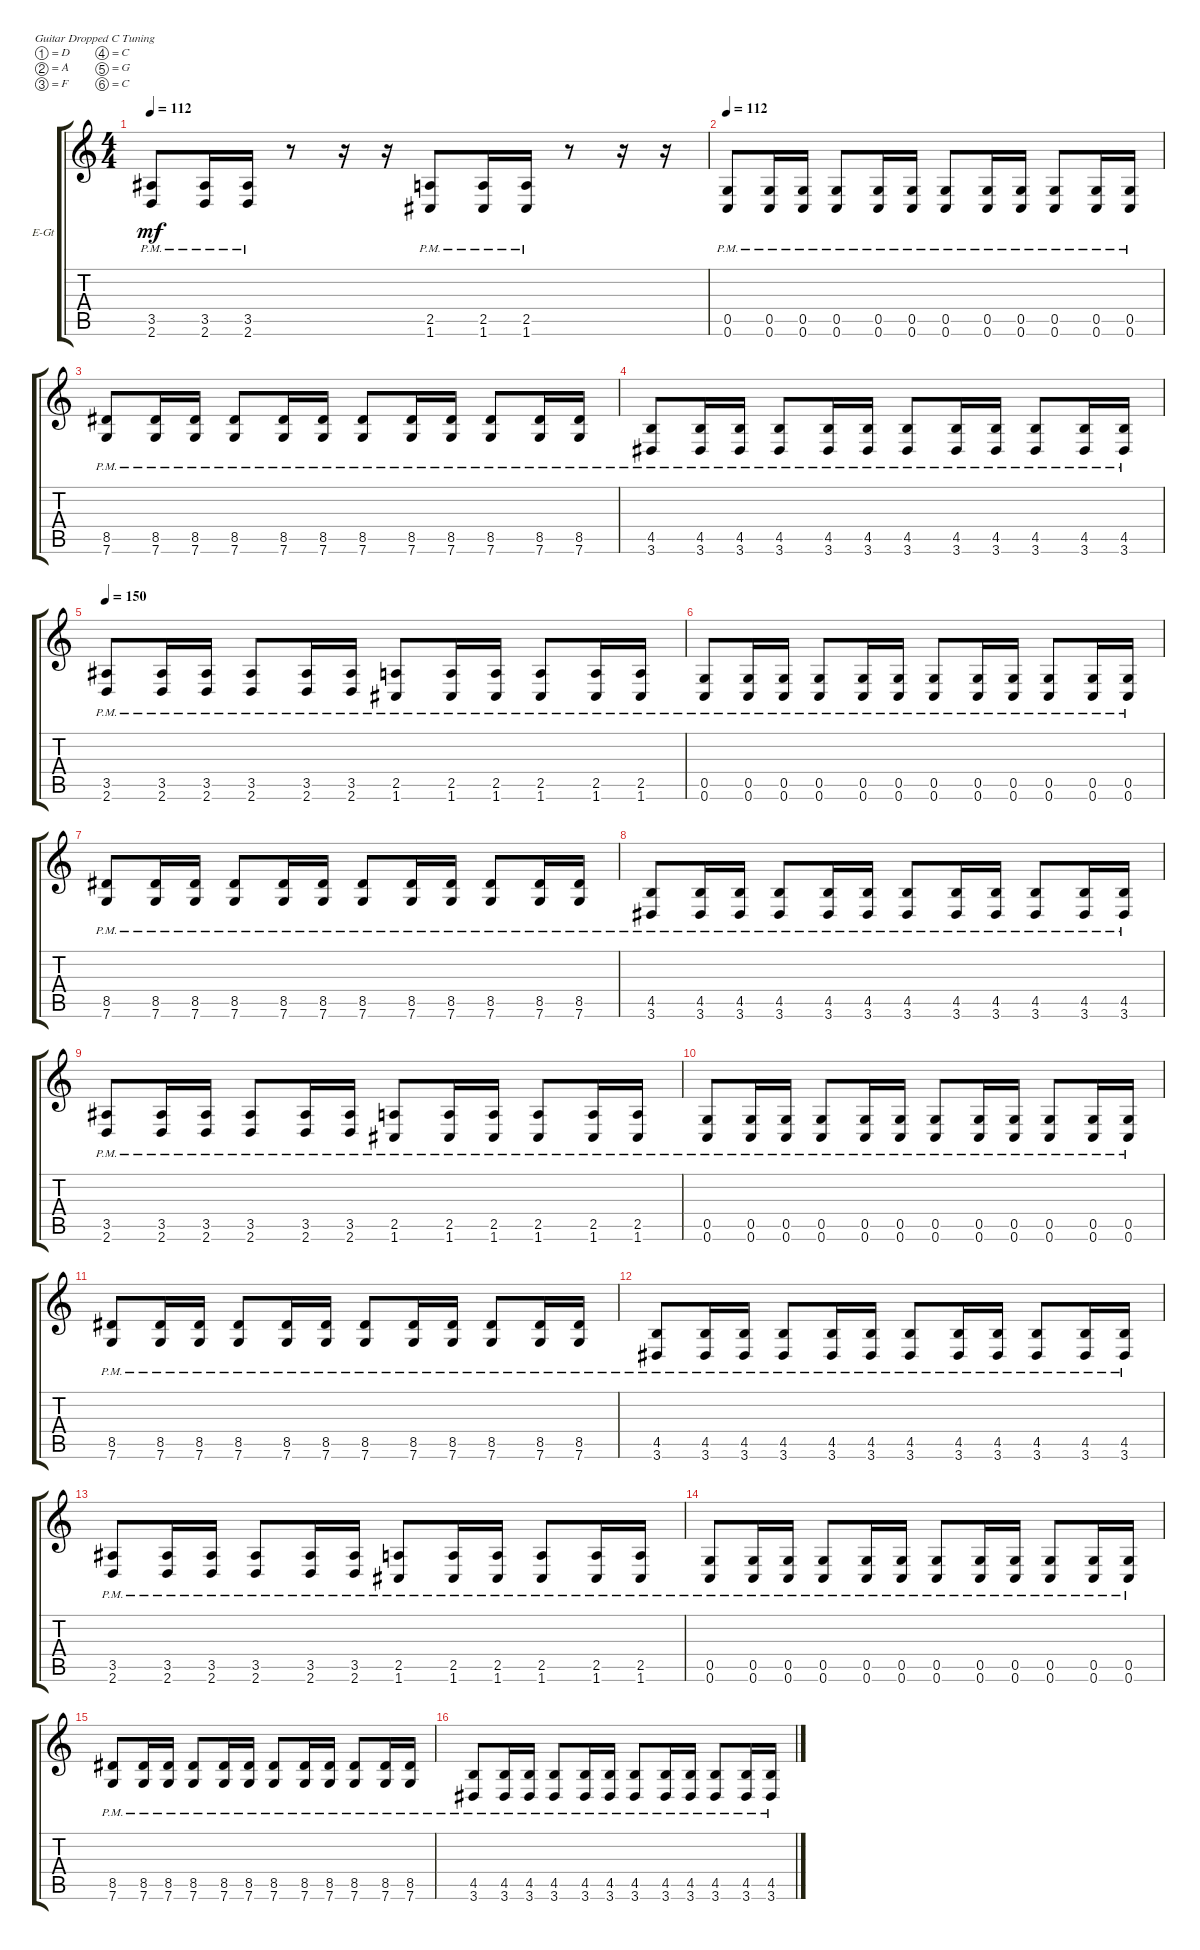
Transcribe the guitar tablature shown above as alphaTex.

\bracketExtendMode groupsimilarinstruments
\firstSystemTrackNameOrientation horizontal
\otherSystemsTrackNameOrientation horizontal
\track ("Lead" "E-Gt") {instrument distortionguitar}
\staff {score tabs}
\tuning (D4 A3 F3 C3 G2 C2)
\ts (4 4)
\tempo 112
\clef g2
\ks c
(3.5{pm} 2.6{pm}).8{dy mf} (3.5{pm} 2.6{pm}).16 (3.5{pm} 2.6{pm}).16 r.8 r.16 r.16 (2.5{pm} 1.6{pm}).8 (2.5{pm} 1.6{pm}).16 (2.5{pm} 1.6{pm}).16 r.8 r.16 r.16 |
\tempo 112
(0.5{pm} 0.6{pm}).8 (0.5{pm} 0.6{pm}).16 (0.5{pm} 0.6{pm}).16 (0.5{pm} 0.6{pm}).8 (0.5{pm} 0.6{pm}).16 (0.5{pm} 0.6{pm}).16 (0.5{pm} 0.6{pm}).8 (0.5{pm} 0.6{pm}).16 (0.5{pm} 0.6{pm}).16 (0.5{pm} 0.6{pm}).8 (0.5{pm} 0.6{pm}).16 (0.5{pm} 0.6{pm}).16 |
(8.5{pm} 7.6{pm}).8 (8.5{pm} 7.6{pm}).16 (8.5{pm} 7.6{pm}).16 (8.5{pm} 7.6{pm}).8 (8.5{pm} 7.6{pm}).16 (8.5{pm} 7.6{pm}).16 (8.5{pm} 7.6{pm}).8 (8.5{pm} 7.6{pm}).16 (8.5{pm} 7.6{pm}).16 (8.5{pm} 7.6{pm}).8 (8.5{pm} 7.6{pm}).16 (8.5{pm} 7.6{pm}).16 |
(4.5{pm} 3.6{pm}).8 (4.5{pm} 3.6{pm}).16 (4.5{pm} 3.6{pm}).16 (4.5{pm} 3.6{pm}).8 (4.5{pm} 3.6{pm}).16 (4.5{pm} 3.6{pm}).16 (4.5{pm} 3.6{pm}).8 (4.5{pm} 3.6{pm}).16 (4.5{pm} 3.6{pm}).16 (4.5{pm} 3.6{pm}).8 (4.5{pm} 3.6{pm}).16 (4.5{pm} 3.6{pm}).16 |
\tempo 150
(3.5{pm} 2.6{pm}).8 (3.5{pm} 2.6{pm}).16 (3.5{pm} 2.6{pm}).16 (3.5{pm} 2.6{pm}).8 (3.5{pm} 2.6{pm}).16 (3.5{pm} 2.6{pm}).16 (2.5{pm} 1.6{pm}).8 (2.5{pm} 1.6{pm}).16 (2.5{pm} 1.6{pm}).16 (2.5{pm} 1.6{pm}).8 (2.5{pm} 1.6{pm}).16 (2.5{pm} 1.6{pm}).16 |
(0.5{pm} 0.6{pm}).8 (0.5{pm} 0.6{pm}).16 (0.5{pm} 0.6{pm}).16 (0.5{pm} 0.6{pm}).8 (0.5{pm} 0.6{pm}).16 (0.5{pm} 0.6{pm}).16 (0.5{pm} 0.6{pm}).8 (0.5{pm} 0.6{pm}).16 (0.5{pm} 0.6{pm}).16 (0.5{pm} 0.6{pm}).8 (0.5{pm} 0.6{pm}).16 (0.5{pm} 0.6{pm}).16 |
(8.5{pm} 7.6{pm}).8 (8.5{pm} 7.6{pm}).16 (8.5{pm} 7.6{pm}).16 (8.5{pm} 7.6{pm}).8 (8.5{pm} 7.6{pm}).16 (8.5{pm} 7.6{pm}).16 (8.5{pm} 7.6{pm}).8 (8.5{pm} 7.6{pm}).16 (8.5{pm} 7.6{pm}).16 (8.5{pm} 7.6{pm}).8 (8.5{pm} 7.6{pm}).16 (8.5{pm} 7.6{pm}).16 |
(4.5{pm} 3.6{pm}).8 (4.5{pm} 3.6{pm}).16 (4.5{pm} 3.6{pm}).16 (4.5{pm} 3.6{pm}).8 (4.5{pm} 3.6{pm}).16 (4.5{pm} 3.6{pm}).16 (4.5{pm} 3.6{pm}).8 (4.5{pm} 3.6{pm}).16 (4.5{pm} 3.6{pm}).16 (4.5{pm} 3.6{pm}).8 (4.5{pm} 3.6{pm}).16 (4.5{pm} 3.6{pm}).16 |
(3.5{pm} 2.6{pm}).8 (3.5{pm} 2.6{pm}).16 (3.5{pm} 2.6{pm}).16 (3.5{pm} 2.6{pm}).8 (3.5{pm} 2.6{pm}).16 (3.5{pm} 2.6{pm}).16 (2.5{pm} 1.6{pm}).8 (2.5{pm} 1.6{pm}).16 (2.5{pm} 1.6{pm}).16 (2.5{pm} 1.6{pm}).8 (2.5{pm} 1.6{pm}).16 (2.5{pm} 1.6{pm}).16 |
(0.5{pm} 0.6{pm}).8 (0.5{pm} 0.6{pm}).16 (0.5{pm} 0.6{pm}).16 (0.5{pm} 0.6{pm}).8 (0.5{pm} 0.6{pm}).16 (0.5{pm} 0.6{pm}).16 (0.5{pm} 0.6{pm}).8 (0.5{pm} 0.6{pm}).16 (0.5{pm} 0.6{pm}).16 (0.5{pm} 0.6{pm}).8 (0.5{pm} 0.6{pm}).16 (0.5{pm} 0.6{pm}).16 |
(8.5{pm} 7.6{pm}).8 (8.5{pm} 7.6{pm}).16 (8.5{pm} 7.6{pm}).16 (8.5{pm} 7.6{pm}).8 (8.5{pm} 7.6{pm}).16 (8.5{pm} 7.6{pm}).16 (8.5{pm} 7.6{pm}).8 (8.5{pm} 7.6{pm}).16 (8.5{pm} 7.6{pm}).16 (8.5{pm} 7.6{pm}).8 (8.5{pm} 7.6{pm}).16 (8.5{pm} 7.6{pm}).16 |
(4.5{pm} 3.6{pm}).8 (4.5{pm} 3.6{pm}).16 (4.5{pm} 3.6{pm}).16 (4.5{pm} 3.6{pm}).8 (4.5{pm} 3.6{pm}).16 (4.5{pm} 3.6{pm}).16 (4.5{pm} 3.6{pm}).8 (4.5{pm} 3.6{pm}).16 (4.5{pm} 3.6{pm}).16 (4.5{pm} 3.6{pm}).8 (4.5{pm} 3.6{pm}).16 (4.5{pm} 3.6{pm}).16 |
(3.5{pm} 2.6{pm}).8 (3.5{pm} 2.6{pm}).16 (3.5{pm} 2.6{pm}).16 (3.5{pm} 2.6{pm}).8 (3.5{pm} 2.6{pm}).16 (3.5{pm} 2.6{pm}).16 (2.5{pm} 1.6{pm}).8 (2.5{pm} 1.6{pm}).16 (2.5{pm} 1.6{pm}).16 (2.5{pm} 1.6{pm}).8 (2.5{pm} 1.6{pm}).16 (2.5{pm} 1.6{pm}).16 |
(0.5{pm} 0.6{pm}).8 (0.5{pm} 0.6{pm}).16 (0.5{pm} 0.6{pm}).16 (0.5{pm} 0.6{pm}).8 (0.5{pm} 0.6{pm}).16 (0.5{pm} 0.6{pm}).16 (0.5{pm} 0.6{pm}).8 (0.5{pm} 0.6{pm}).16 (0.5{pm} 0.6{pm}).16 (0.5{pm} 0.6{pm}).8 (0.5{pm} 0.6{pm}).16 (0.5{pm} 0.6{pm}).16 |
(8.5{pm} 7.6{pm}).8 (8.5{pm} 7.6{pm}).16 (8.5{pm} 7.6{pm}).16 (8.5{pm} 7.6{pm}).8 (8.5{pm} 7.6{pm}).16 (8.5{pm} 7.6{pm}).16 (8.5{pm} 7.6{pm}).8 (8.5{pm} 7.6{pm}).16 (8.5{pm} 7.6{pm}).16 (8.5{pm} 7.6{pm}).8 (8.5{pm} 7.6{pm}).16 (8.5{pm} 7.6{pm}).16 |
(4.5{pm} 3.6{pm}).8 (4.5{pm} 3.6{pm}).16 (4.5{pm} 3.6{pm}).16 (4.5{pm} 3.6{pm}).8 (4.5{pm} 3.6{pm}).16 (4.5{pm} 3.6{pm}).16 (4.5{pm} 3.6{pm}).8 (4.5{pm} 3.6{pm}).16 (4.5{pm} 3.6{pm}).16 (4.5{pm} 3.6{pm}).8 (4.5{pm} 3.6{pm}).16 (4.5{pm} 3.6{pm}).16
